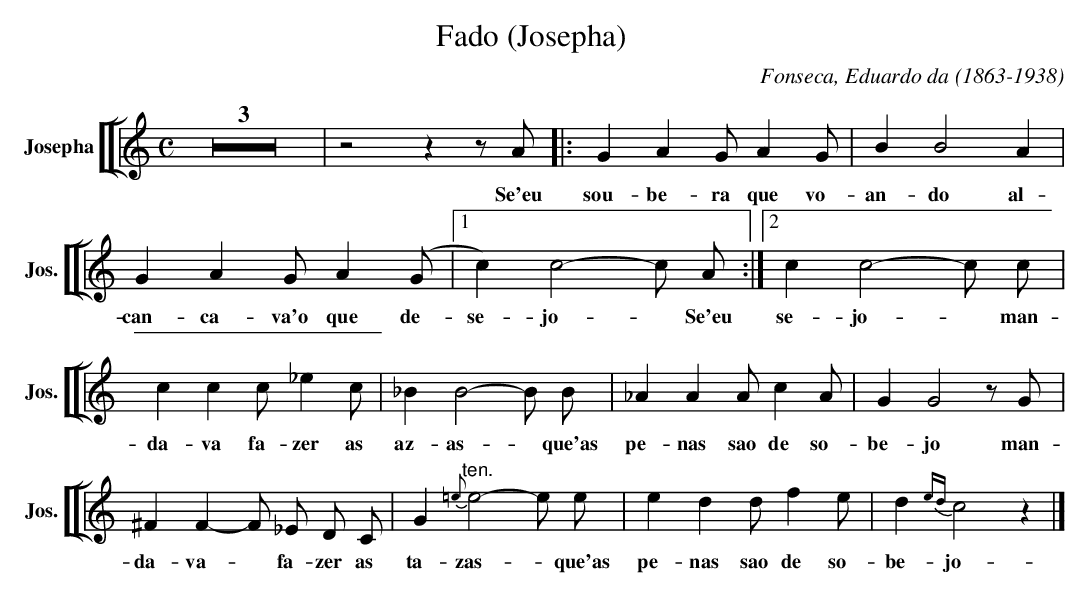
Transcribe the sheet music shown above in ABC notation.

X:1
T:Fado (Josepha)
C:Fonseca, Eduardo da (1863-1938)
M:C
L:1/4
K:C
V: 10 clef=treble name="Josepha" sname="Jos."
%%staves [[ 10 ]]
  Z3 | z2 z z/A/ |: GAG/AG/ | B B2  A | GAG/A(G/ |1 c)c2- c/ \
w: Se'eu sou-be-ra que vo-an-do al-can-ca-va'o que de-se-jo-~
   A/ :|2  cc2-c/ c/ |ccc/_ec/| _BB2-B/ B/|_AAA/cA/| GG2z/G/| ^FF-F/ _E/ D/ C/ |  \
w: Se'eu se-jo-~ man-da-va fa-zer as az-as-~ que'as pe-nas sao de so-be-jo man-da-va-~ fa-zer as
   G {=e}"ten."e2-e/ e/ | edd/fe/| d{ed}c2z  |] \
w: ta-zas-* que'as pe-nas sao de so-be-jo--~
